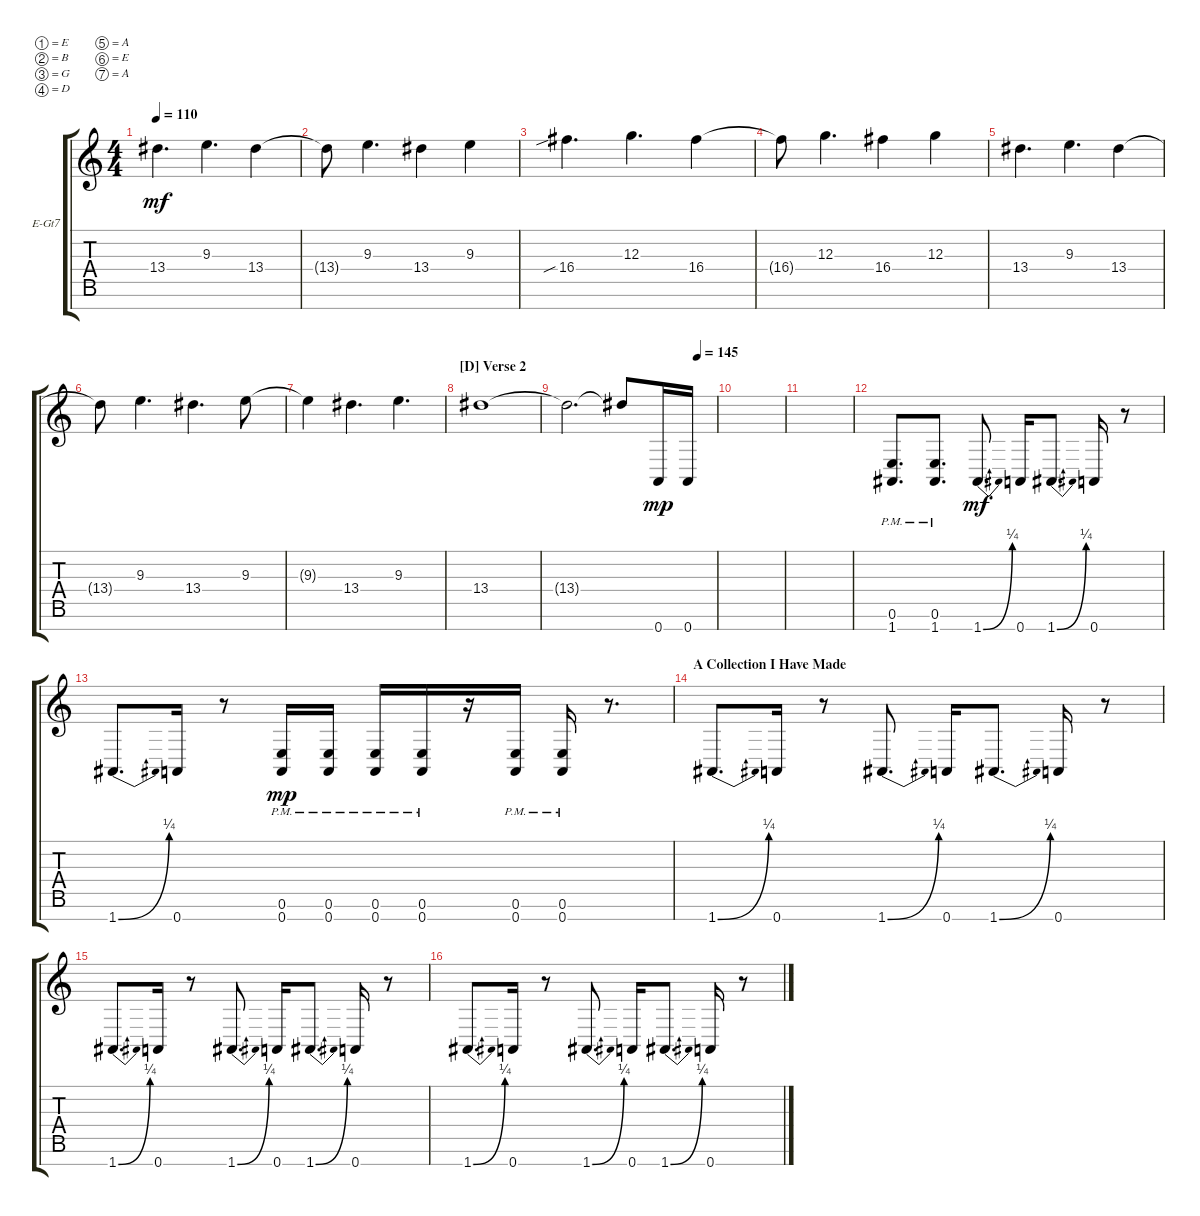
\defaultSystemsLayout 4
\bracketExtendMode groupsimilarinstruments
\firstSystemTrackNameOrientation horizontal
\otherSystemsTrackNameOrientation horizontal
\track ("Dan Braunstein" "E-Gt7") {instrument distortionguitar}
\staff {score tabs}
\tuning (E4 B3 G3 D3 A2 E2 A1)
\ts (4 4)
\tempo 110
\clef g2
\ks c
13.4.4{d dy mf} 9.3.4{d} 13.4.4 |
13.4{t}.8 9.3.4{d} 13.4.4 9.3.4 |
16.4{sib}.4{d} 12.3.4{d} 16.4.4 |
16.4{t}.8 12.3.4{d} 16.4.4 12.3.4 |
13.4.4{d} 9.3.4{d} 13.4.4 |
13.4{t}.8 9.3.4{d} 13.4.4{d} 9.3.8 |
9.3{t}.4 13.4.4{d} 9.3.4{d} |
\section ("D" "Verse 2")
13.4.1 |
\tempo (145 0.875)
13.4{t}.2{d} 13.4{t}.8 0.7.16{dy mp} 0.7.16 |
|
|
(1.7{pm} 0.6{pm}).8{d} (1.7{pm} 0.6{pm}).8{d} 1.7{be (bend 0 0 15 1)}.8{d dy mf} 0.7.16 1.7{be (bend 0 0 15 1)}.8{d} 0.7.16 r.8 |
1.7{be (bend 0 0 14.399999999999999 1)}.8{d} 0.7.16 r.8 (0.7{pm} 0.6{pm}).16{dy mp} (0.7{pm} 0.6{pm}).16 (0.7{pm} 0.6{pm}).16 (0.7{pm} 0.6{pm}).16 r.16 (0.7{pm} 0.6{pm}).16 (0.7{pm} 0.6{pm}).16 r.8{d} |
\section ("" "A Collection I Have Made")
1.7{be (bend 0 0 15 1)}.8{d} 0.7.16 r.8 1.7{be (bend 0 0 15.6 1)}.8{d} 0.7.16 1.7{be (bend 0 0 15 1)}.8{d} 0.7.16 r.8 |
1.7{be (bend 0 0 15 1)}.8{d} 0.7.16 r.8 1.7{be (bend 0 0 15.6 1)}.8{d} 0.7.16 1.7{be (bend 0 0 15 1)}.8{d} 0.7.16 r.8 |
1.7{be (bend 0 0 15 1)}.8{d} 0.7.16 r.8 1.7{be (bend 0 0 15.6 1)}.8{d} 0.7.16 1.7{be (bend 0 0 15 1)}.8{d} 0.7.16 r.8
